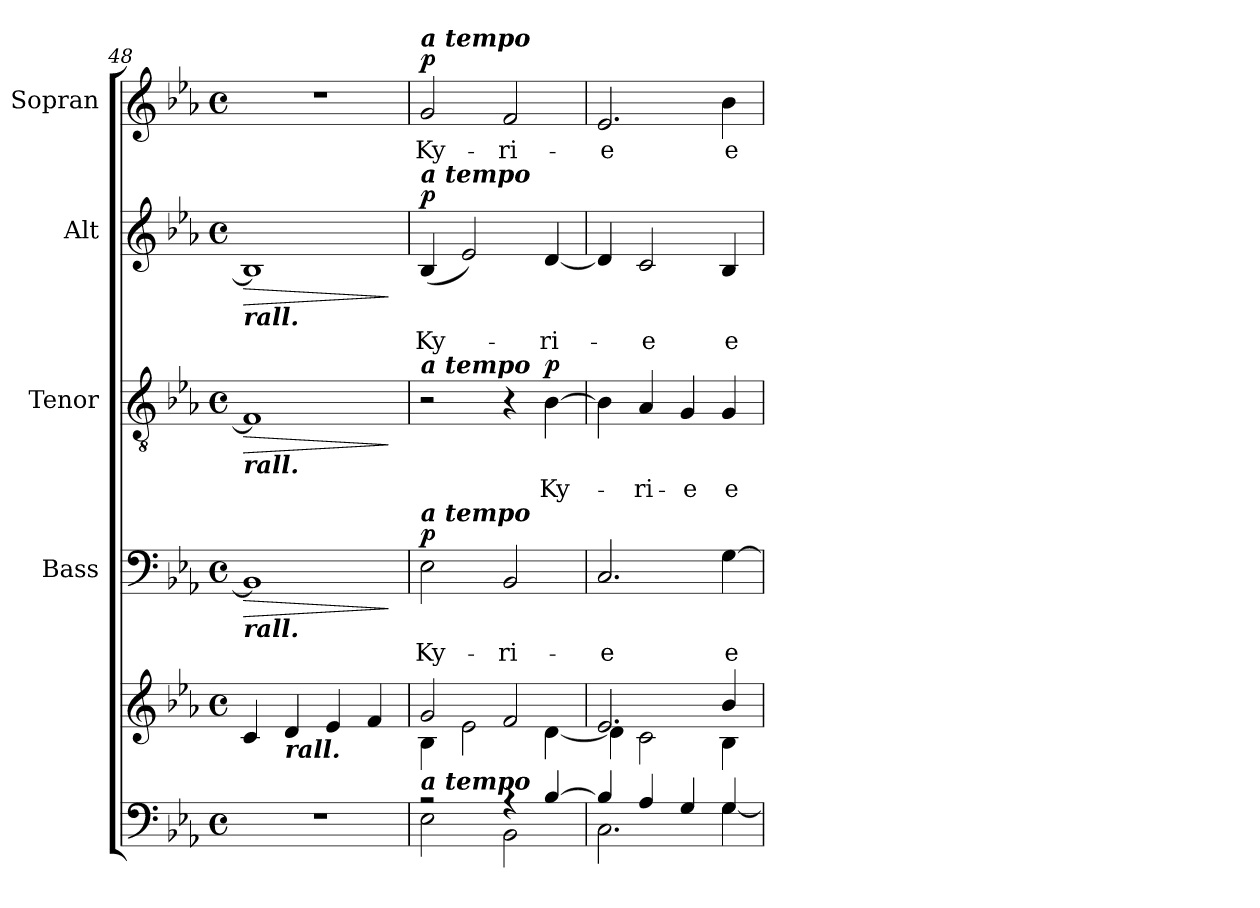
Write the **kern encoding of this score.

**kern	**kern	**kern	**text	**dynam	**kern	**text	**dynam	**kern	**text	**dynam	**kern	**text	**dynam
*part5	*part5	*part4	*part4	*part4	*part3	*part3	*part3	*part2	*part2	*part2	*part1	*part1	*part1
*staff6	*staff5	*staff4	*staff4	*staff4	*staff3	*staff3	*staff3	*staff2	*staff2	*staff2	*staff1	*staff1	*staff1
*	*	*I"Bass	*	*	*I"Tenor	*	*	*I"Alt	*	*	*I"Sopran	*	*
*	*	*I'B.	*	*	*I'T.	*	*	*I'A.	*	*	*I'S.	*	*
*clefF4	*clefG2	*clefF4	*	*	*clefGv2	*	*	*clefG2	*	*	*clefG2	*	*
*k[b-e-a-]	*k[b-e-a-]	*k[b-e-a-]	*	*	*k[b-e-a-]	*	*	*k[b-e-a-]	*	*	*k[b-e-a-]	*	*
*E-:	*E-:	*E-:	*	*	*E-:	*	*	*E-:	*	*	*E-:	*	*
*M4/4	*M4/4	*M4/4	*	*	*M4/4	*	*	*M4/4	*	*	*M4/4	*	*
*met(c)	*met(c)	*met(c)	*	*	*met(c)	*	*	*met(c)	*	*	*met(c)	*	*
=48	=48	=48	=48	=48	=48	=48	=48	=48	=48	=48	=48	=48	=48
!	!	!	!	!	!	!	!	!LO:TX:b:Bi:t=rall.	!	!	!	!	!
!	!	!	!	!	!LO:TX:b:Bi:t=rall.	!	!	!	!	!	!	!	!
!	!	!LO:TX:b:Bi:t=rall.	!	!	!	!	!	!	!	!	!	!	!
!	!	!	!	!LO:HP:b	!	!	!LO:HP:b	!	!	!LO:HP:b	!	!	!
1r	4c/	1BB-]	.	>	1F]	.	>	1B-]	.	>	1r	.	.
!	!LO:TX:b:Bi:t=rall.	!	!	!	!	!	!	!	!	!	!	!	!
.	4d/	.	.	.	.	.	.	.	.	.	.	.	.
.	4e-/	.	.	.	.	.	.	.	.	.	.	.	.
.	4f/	.	.	.	.	.	.	.	.	.	.	.	.
.	.	.	.	]	.	.	]	.	.	]	.	.	.
=49	=49	=49	=49	=49	=49	=49	=49	=49	=49	=49	=49	=49	=49
*^	*^	*	*	*	*	*	*	*	*	*	*	*	*
!	!	!	!	!	!	!	!	!	!	!	!	!	!LO:TX:a:Bi:t=a tempo	!	!
!	!	!	!	!	!	!	!	!	!	!LO:TX:a:Bi:t=a tempo	!	!	!	!	!
!	!	!	!	!	!	!	!LO:TX:a:Bi:t=a tempo	!	!	!	!	!	!	!	!
!	!	!	!	!LO:TX:a:Bi:t=a tempo	!	!	!	!	!	!	!	!	!	!	!
!	!	!LO:TX:b:Bi:t=a tempo	!	!	!	!	!	!	!	!	!	!	!	!	!
!	!	!	!	!	!LO:LY:b	!LO:DY:a	!	!	!	!	!LO:LY:b	!LO:DY:a	!	!LO:LY:b	!LO:DY:a
2rA	2E-\	2g/	4B-\	2E-\	Ky-	p	2r	.	.	(<4B-/	Ky-	p	2g/	Ky-	p
.	.	.	2e-\	.	.	.	.	.	.	2e-/)	.	.	.	.	.
!	!	!	!	!	!LO:LY:b	!	!	!	!	!	!	!	!	!LO:LY:b	!
4rA	2BB-\	2f/	.	2BB-/	-ri-	.	4r	.	.	.	.	.	2f/	-ri-	.
!	!	!	!	!	!	!	!	!LO:LY:b	!LO:DY:a	!	!LO:LY:b	!	!	!	!
[>4B-/	.	.	[<4d\	.	.	.	[4B-\	Ky-	p	[4d/	-ri-	.	.	.	.
!!LO:PB:g=z
=50	=50	=50	=50	=50	=50	=50	=50	=50	=50	=50	=50	=50	=50	=50	=50
!	!	!	!	!	!LO:LY:b	!	!	!	!	!	!	!	!	!LO:LY:b	!
4B-/]	2.C\	2.e-/	4d\]	2.C/	-e	.	4B-\]	.	.	4d/]	.	.	2.e-/	-e	.
!	!	!	!	!	!	!	!	!LO:LY:b	!	!	!LO:LY:b	!	!	!	!
4A-/	.	.	2c\	.	.	.	4A-/	-ri-	.	2c/	-e	.	.	.	.
!	!	!	!	!	!	!	!	!LO:LY:b	!	!	!	!	!	!	!
4G/	.	.	.	.	.	.	4G/	-e	.	.	.	.	.	.	.
!	!	!	!	!	!LO:LY:b	!	!	!LO:LY:b	!	!	!LO:LY:b	!	!	!LO:LY:b	!
4G/	[<4G\	4b-/	4B-\	[4G\	e-	.	4G/	e-	.	4B-/	e-	.	4b-\	e-	.
*v	*v	*	*	*	*	*	*	*	*	*	*	*	*	*	*
*	*v	*v	*	*	*	*	*	*	*	*	*	*	*	*
=	=	=	=	=	=	=	=	=	=	=	=	=	=
*-	*-	*-	*-	*-	*-	*-	*-	*-	*-	*-	*-	*-	*-
